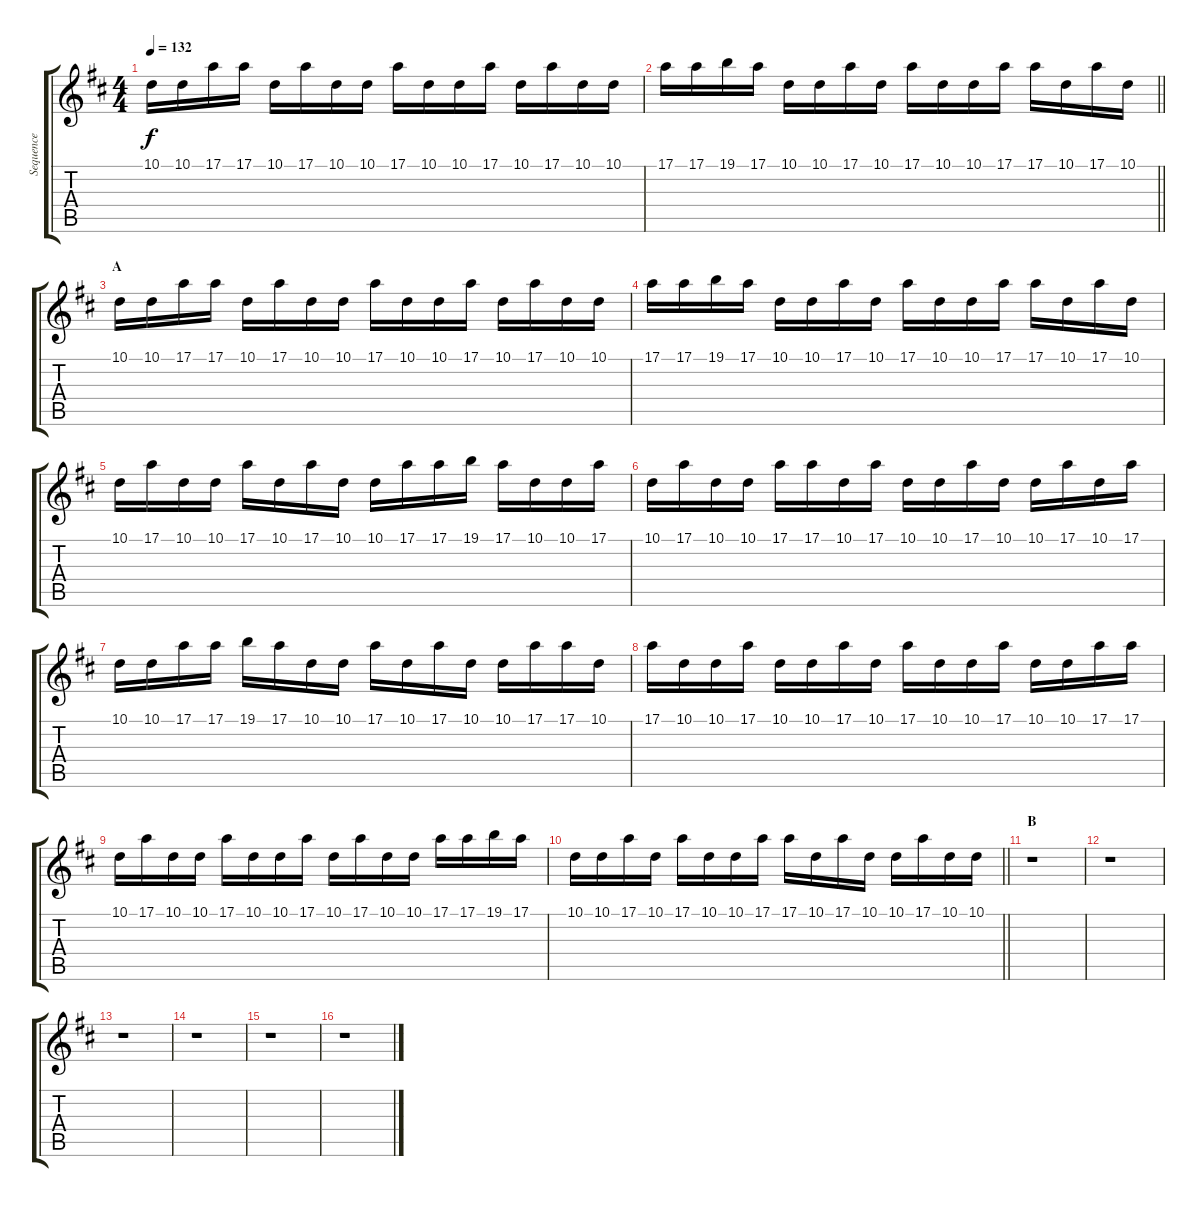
\track ("Sequence" "Sequence") {instrument pad1newage}
\staff {score tabs}
\tuning (E4 B3 G3 D3 A2 E2) {hide}
\ts (4 4)
\tempo 132
\clef g2
\ks d
10.1.16{dy f} 10.1.16 17.1.16 17.1.16 10.1.16 17.1.16 10.1.16 10.1.16 17.1.16 10.1.16 10.1.16 17.1.16 10.1.16 17.1.16 10.1.16 10.1.16 |
\barLineRight lightlight
17.1.16 17.1.16 19.1.16 17.1.16 10.1.16 10.1.16 17.1.16 10.1.16 17.1.16 10.1.16 10.1.16 17.1.16 17.1.16 10.1.16 17.1.16 10.1.16 |
\section ("" "A")
10.1.16 10.1.16 17.1.16 17.1.16 10.1.16 17.1.16 10.1.16 10.1.16 17.1.16 10.1.16 10.1.16 17.1.16 10.1.16 17.1.16 10.1.16 10.1.16 |
17.1.16 17.1.16 19.1.16 17.1.16 10.1.16 10.1.16 17.1.16 10.1.16 17.1.16 10.1.16 10.1.16 17.1.16 17.1.16 10.1.16 17.1.16 10.1.16 |
10.1.16 17.1.16 10.1.16 10.1.16 17.1.16 10.1.16 17.1.16 10.1.16 10.1.16 17.1.16 17.1.16 19.1.16 17.1.16 10.1.16 10.1.16 17.1.16 |
10.1.16 17.1.16 10.1.16 10.1.16 17.1.16 17.1.16 10.1.16 17.1.16 10.1.16 10.1.16 17.1.16 10.1.16 10.1.16 17.1.16 10.1.16 17.1.16 |
10.1.16 10.1.16 17.1.16 17.1.16 19.1.16 17.1.16 10.1.16 10.1.16 17.1.16 10.1.16 17.1.16 10.1.16 10.1.16 17.1.16 17.1.16 10.1.16 |
17.1.16 10.1.16 10.1.16 17.1.16 10.1.16 10.1.16 17.1.16 10.1.16 17.1.16 10.1.16 10.1.16 17.1.16 10.1.16 10.1.16 17.1.16 17.1.16 |
10.1.16 17.1.16 10.1.16 10.1.16 17.1.16 10.1.16 10.1.16 17.1.16 10.1.16 17.1.16 10.1.16 10.1.16 17.1.16 17.1.16 19.1.16 17.1.16 |
\barLineRight lightlight
10.1.16 10.1.16 17.1.16 10.1.16 17.1.16 10.1.16 10.1.16 17.1.16 17.1.16 10.1.16 17.1.16 10.1.16 10.1.16 17.1.16 10.1.16 10.1.16 |
\section ("" "B")
r.1 |
r.1 |
r.1 |
r.1 |
r.1 |
r.1
